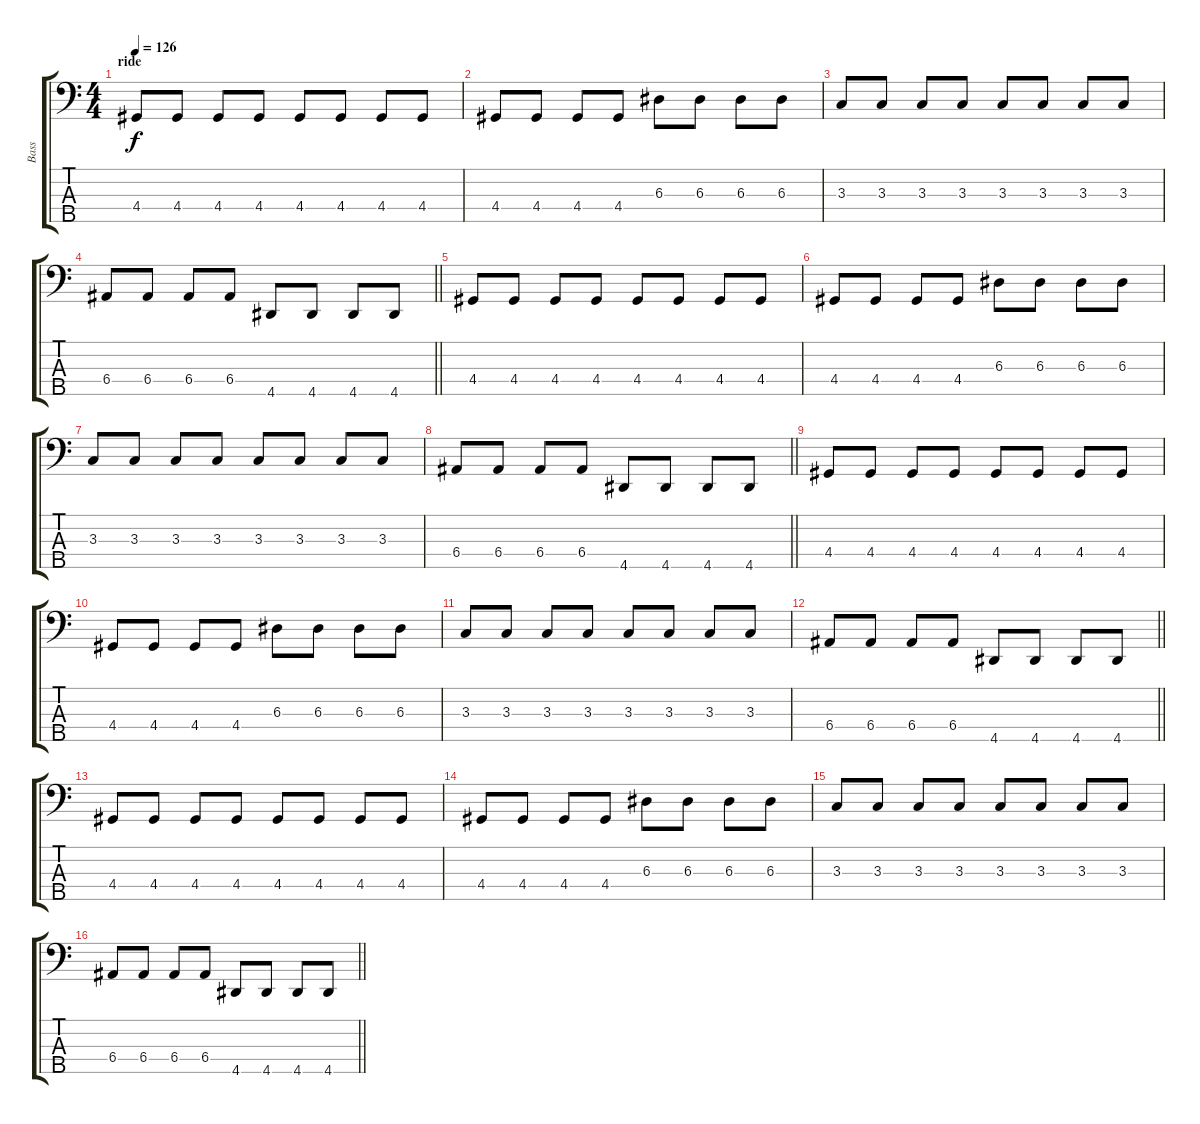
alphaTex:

\track ("Bass" "Bass") {instrument electricbassfinger}
\staff {score tabs}
\tuning (G2 D2 A1 E1 B0) {hide}
\ts (4 4)
\section ("" "ride")
\tempo 126
\clef f4
\ks c
4.4.8{dy f} 4.4.8 4.4.8 4.4.8 4.4.8 4.4.8 4.4.8 4.4.8 |
4.4.8 4.4.8 4.4.8 4.4.8 6.3.8 6.3.8 6.3.8 6.3.8 |
3.3.8 3.3.8 3.3.8 3.3.8 3.3.8 3.3.8 3.3.8 3.3.8 |
\barLineRight lightlight
6.4.8 6.4.8 6.4.8 6.4.8 4.5.8 4.5.8 4.5.8 4.5.8 |
4.4.8 4.4.8 4.4.8 4.4.8 4.4.8 4.4.8 4.4.8 4.4.8 |
4.4.8 4.4.8 4.4.8 4.4.8 6.3.8 6.3.8 6.3.8 6.3.8 |
3.3.8 3.3.8 3.3.8 3.3.8 3.3.8 3.3.8 3.3.8 3.3.8 |
\barLineRight lightlight
6.4.8 6.4.8 6.4.8 6.4.8 4.5.8 4.5.8 4.5.8 4.5.8 |
4.4.8 4.4.8 4.4.8 4.4.8 4.4.8 4.4.8 4.4.8 4.4.8 |
4.4.8 4.4.8 4.4.8 4.4.8 6.3.8 6.3.8 6.3.8 6.3.8 |
3.3.8 3.3.8 3.3.8 3.3.8 3.3.8 3.3.8 3.3.8 3.3.8 |
\barLineRight lightlight
6.4.8 6.4.8 6.4.8 6.4.8 4.5.8 4.5.8 4.5.8 4.5.8 |
4.4.8 4.4.8 4.4.8 4.4.8 4.4.8 4.4.8 4.4.8 4.4.8 |
4.4.8 4.4.8 4.4.8 4.4.8 6.3.8 6.3.8 6.3.8 6.3.8 |
3.3.8 3.3.8 3.3.8 3.3.8 3.3.8 3.3.8 3.3.8 3.3.8 |
\barLineRight lightlight
6.4.8 6.4.8 6.4.8 6.4.8 4.5.8 4.5.8 4.5.8 4.5.8
